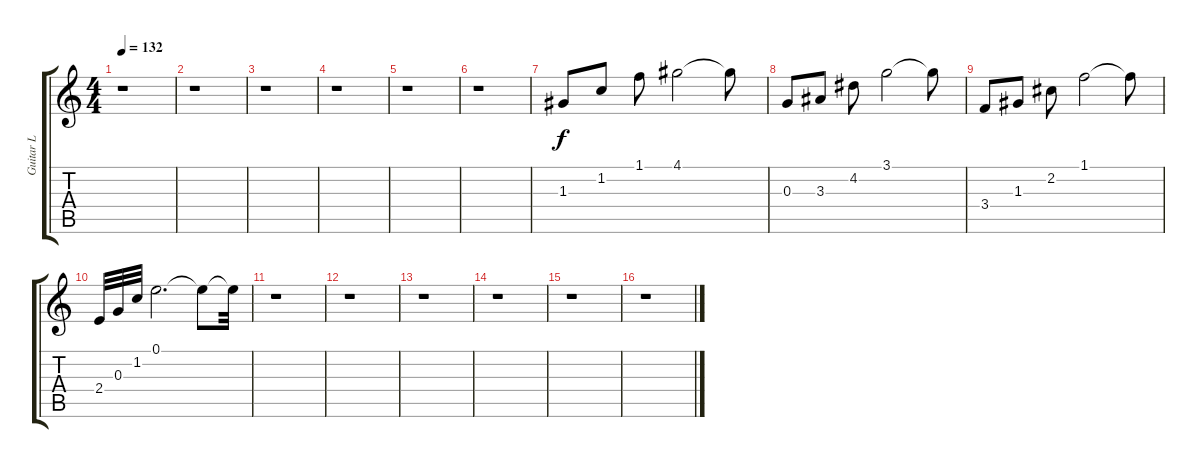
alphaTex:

\track ("Guitar L" "Guitar L") {instrument electricguitarjazz}
\staff {score tabs}
\tuning (E4 B3 G3 D3 A2 E2) {hide}
\ts (4 4)
\tempo 132
\clef g2
\ks c
r.1{dy fff} |
r.1 |
r.1 |
r.1 |
r.1 |
r.1 |
1.3.8{dy f} 1.2.8 1.1.8 4.1.2 4.1{t}.8 |
0.3.8 3.3.8 4.2.8 3.1.2 3.1{t}.8 |
3.4.8 1.3.8 2.2.8 1.1.2 1.1{t}.8 |
2.4.32 0.3.32 1.2.32 0.1.2{d} 0.1{t}.8 0.1{t}.32 |
r.1 |
r.1 |
r.1 |
r.1 |
r.1 |
r.1
